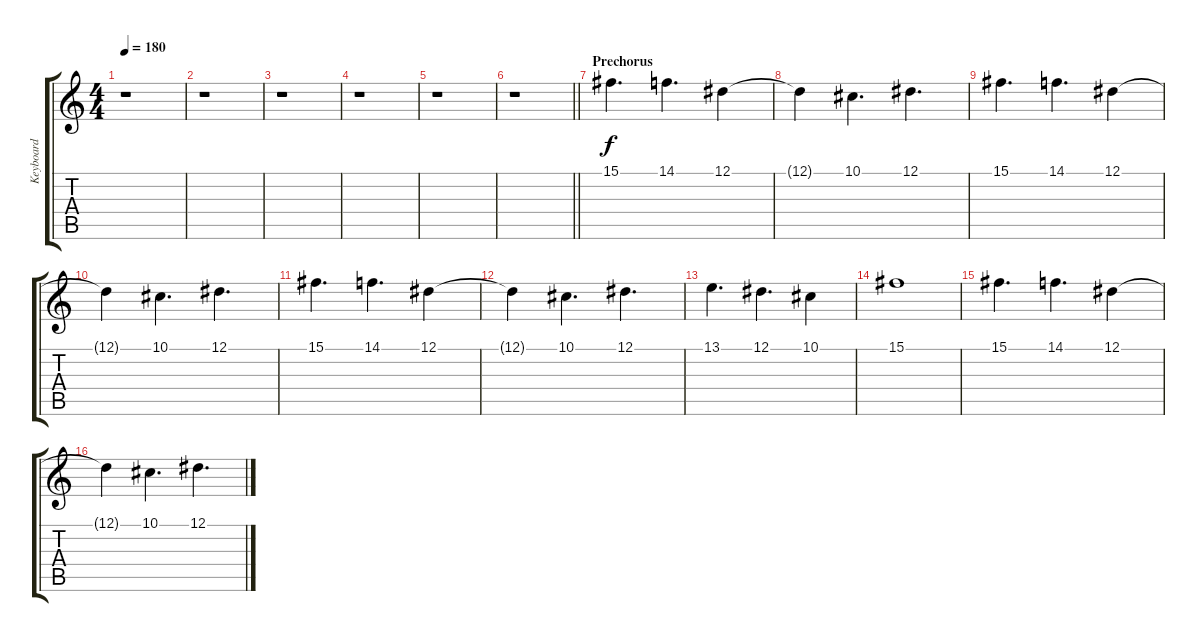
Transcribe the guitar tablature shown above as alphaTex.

\track ("Keyboard" "Keyboard") {instrument stringensemble1}
\staff {score tabs}
\tuning (Eb4 Bb3 Gb3 Db3 Ab2 Eb2) {hide}
\ts (4 4)
\tempo 180
\clef g2
\ks c
r.1{dy mf} |
r.1 |
r.1 |
r.1 |
r.1 |
\barLineRight lightlight
r.1 |
\section ("" "Prechorus")
15.1.4{d dy f} 14.1.4{d} 12.1.4 |
12.1{t}.4 10.1.4{d} 12.1.4{d} |
15.1.4{d} 14.1.4{d} 12.1.4 |
12.1{t}.4 10.1.4{d} 12.1.4{d} |
15.1.4{d} 14.1.4{d} 12.1.4 |
12.1{t}.4 10.1.4{d} 12.1.4{d} |
13.1.4{d} 12.1.4{d} 10.1.4 |
15.1.1 |
15.1.4{d} 14.1.4{d} 12.1.4 |
12.1{t}.4 10.1.4{d} 12.1.4{d}
